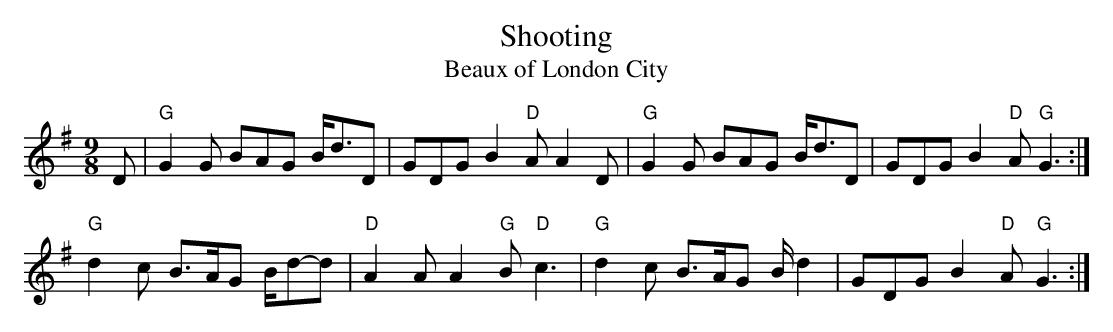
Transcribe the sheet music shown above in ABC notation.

X:1
T: Shooting
T: Beaux of London City
M: 9/8
L: 1/8
K: G
D | "G" G2 G BAG B<dD | GDG B2 "D" A A2 D |\
    "G" G2 G BAG B<dD | GDG B2 "D" A "G" G3 :|
"G" d2 c B>AG B/d-d | "D" A2 A A2 "G" B "D" c3 |\
"G" d2 c B>AG B/ d2 | GDG B2 "D" A "G" G3 :|
